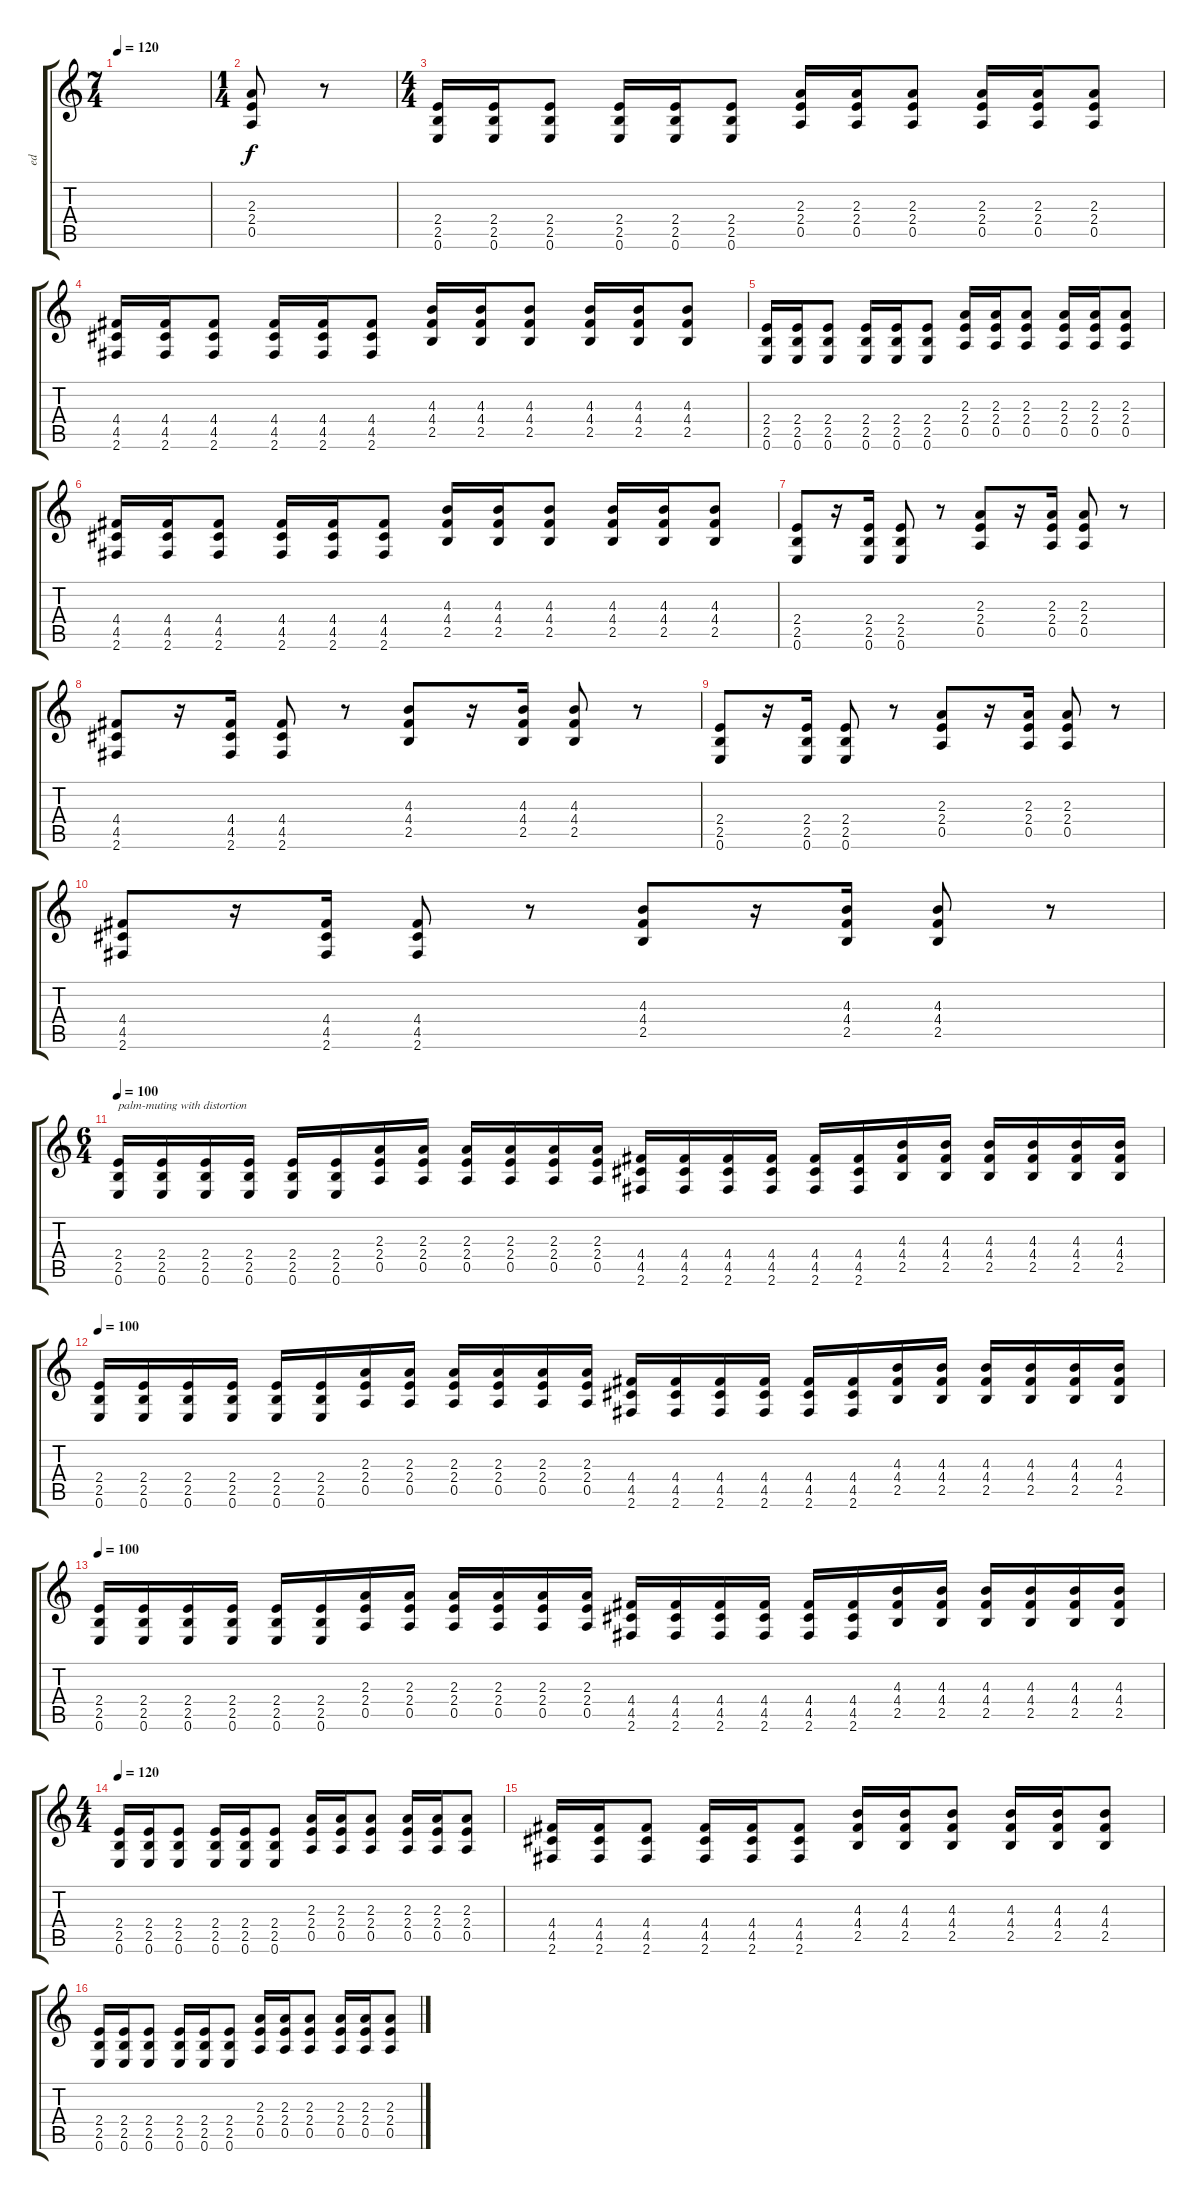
\track ("ed" "ed") {instrument distortionguitar}
\staff {score tabs}
\tuning (E4 B3 G3 D3 A2 E2) {hide}
\ts (7 4)
\tempo 120
\clef g2
\ks c
|
\ts (1 4)
(2.3 2.4 0.5).8 r.8 |
\ts (4 4)
(2.4 2.5 0.6).16 (2.4 2.5 0.6).16 (2.4 2.5 0.6).8 (2.4 2.5 0.6).16 (2.4 2.5 0.6).16 (2.4 2.5 0.6).8 (2.3 2.4 0.5).16 (2.3 2.4 0.5).16 (2.3 2.4 0.5).8 (2.3 2.4 0.5).16 (2.3 2.4 0.5).16 (2.3 2.4 0.5).8 |
(4.4 4.5 2.6).16 (4.4 4.5 2.6).16 (4.4 4.5 2.6).8 (4.4 4.5 2.6).16 (4.4 4.5 2.6).16 (4.4 4.5 2.6).8 (4.3 4.4 2.5).16 (4.3 4.4 2.5).16 (4.3 4.4 2.5).8 (4.3 4.4 2.5).16 (4.3 4.4 2.5).16 (4.3 4.4 2.5).8 |
(2.4 2.5 0.6).16 (2.4 2.5 0.6).16 (2.4 2.5 0.6).8 (2.4 2.5 0.6).16 (2.4 2.5 0.6).16 (2.4 2.5 0.6).8 (2.3 2.4 0.5).16 (2.3 2.4 0.5).16 (2.3 2.4 0.5).8 (2.3 2.4 0.5).16 (2.3 2.4 0.5).16 (2.3 2.4 0.5).8 |
(4.4 4.5 2.6).16 (4.4 4.5 2.6).16 (4.4 4.5 2.6).8 (4.4 4.5 2.6).16 (4.4 4.5 2.6).16 (4.4 4.5 2.6).8 (4.3 4.4 2.5).16 (4.3 4.4 2.5).16 (4.3 4.4 2.5).8 (4.3 4.4 2.5).16 (4.3 4.4 2.5).16 (4.3 4.4 2.5).8 |
(2.4 2.5 0.6).8 r.16 (2.4 2.5 0.6).16 (2.4 2.5 0.6).8 r.8 (2.3 2.4 0.5).8 r.16 (2.3 2.4 0.5).16 (2.3 2.4 0.5).8 r.8 |
(4.4 4.5 2.6).8 r.16 (4.4 4.5 2.6).16 (4.4 4.5 2.6).8 r.8 (4.3 4.4 2.5).8 r.16 (4.3 4.4 2.5).16 (4.3 4.4 2.5).8 r.8 |
(2.4 2.5 0.6).8 r.16 (2.4 2.5 0.6).16 (2.4 2.5 0.6).8 r.8 (2.3 2.4 0.5).8 r.16 (2.3 2.4 0.5).16 (2.3 2.4 0.5).8 r.8 |
(4.4 4.5 2.6).8 r.16 (4.4 4.5 2.6).16 (4.4 4.5 2.6).8 r.8 (4.3 4.4 2.5).8 r.16 (4.3 4.4 2.5).16 (4.3 4.4 2.5).8 r.8 |
\ts (6 4)
\tempo 100
(2.4 2.5 0.6).16{txt "palm-muting with distortion" instrument electricguitarmuted} (2.4 2.5 0.6).16 (2.4 2.5 0.6).16 (2.4 2.5 0.6).16 (2.4 2.5 0.6).16 (2.4 2.5 0.6).16 (2.3 2.4 0.5).16 (2.3 2.4 0.5).16 (2.3 2.4 0.5).16 (2.3 2.4 0.5).16 (2.3 2.4 0.5).16 (2.3 2.4 0.5).16 (4.4 4.5 2.6).16 (4.4 4.5 2.6).16 (4.4 4.5 2.6).16 (4.4 4.5 2.6).16 (4.4 4.5 2.6).16 (4.4 4.5 2.6).16 (4.3 4.4 2.5).16 (4.3 4.4 2.5).16 (4.3 4.4 2.5).16 (4.3 4.4 2.5).16 (4.3 4.4 2.5).16 (4.3 4.4 2.5).16 |
\tempo 100
(2.4 2.5 0.6).16{instrument electricguitarmuted} (2.4 2.5 0.6).16 (2.4 2.5 0.6).16 (2.4 2.5 0.6).16 (2.4 2.5 0.6).16 (2.4 2.5 0.6).16 (2.3 2.4 0.5).16 (2.3 2.4 0.5).16 (2.3 2.4 0.5).16 (2.3 2.4 0.5).16 (2.3 2.4 0.5).16 (2.3 2.4 0.5).16 (4.4 4.5 2.6).16 (4.4 4.5 2.6).16 (4.4 4.5 2.6).16 (4.4 4.5 2.6).16 (4.4 4.5 2.6).16 (4.4 4.5 2.6).16 (4.3 4.4 2.5).16 (4.3 4.4 2.5).16 (4.3 4.4 2.5).16 (4.3 4.4 2.5).16 (4.3 4.4 2.5).16 (4.3 4.4 2.5).16 |
\tempo 100
(2.4 2.5 0.6).16{instrument electricguitarmuted} (2.4 2.5 0.6).16 (2.4 2.5 0.6).16 (2.4 2.5 0.6).16 (2.4 2.5 0.6).16 (2.4 2.5 0.6).16 (2.3 2.4 0.5).16 (2.3 2.4 0.5).16 (2.3 2.4 0.5).16 (2.3 2.4 0.5).16 (2.3 2.4 0.5).16 (2.3 2.4 0.5).16 (4.4 4.5 2.6).16 (4.4 4.5 2.6).16 (4.4 4.5 2.6).16 (4.4 4.5 2.6).16 (4.4 4.5 2.6).16 (4.4 4.5 2.6).16 (4.3 4.4 2.5).16 (4.3 4.4 2.5).16 (4.3 4.4 2.5).16 (4.3 4.4 2.5).16 (4.3 4.4 2.5).16 (4.3 4.4 2.5).16 |
\ts (4 4)
\tempo 120
(2.4 2.5 0.6).16{instrument distortionguitar} (2.4 2.5 0.6).16 (2.4 2.5 0.6).8 (2.4 2.5 0.6).16 (2.4 2.5 0.6).16 (2.4 2.5 0.6).8 (2.3 2.4 0.5).16 (2.3 2.4 0.5).16 (2.3 2.4 0.5).8 (2.3 2.4 0.5).16 (2.3 2.4 0.5).16 (2.3 2.4 0.5).8 |
(4.4 4.5 2.6).16 (4.4 4.5 2.6).16 (4.4 4.5 2.6).8 (4.4 4.5 2.6).16 (4.4 4.5 2.6).16 (4.4 4.5 2.6).8 (4.3 4.4 2.5).16 (4.3 4.4 2.5).16 (4.3 4.4 2.5).8 (4.3 4.4 2.5).16 (4.3 4.4 2.5).16 (4.3 4.4 2.5).8 |
(2.4 2.5 0.6).16 (2.4 2.5 0.6).16 (2.4 2.5 0.6).8 (2.4 2.5 0.6).16 (2.4 2.5 0.6).16 (2.4 2.5 0.6).8 (2.3 2.4 0.5).16 (2.3 2.4 0.5).16 (2.3 2.4 0.5).8 (2.3 2.4 0.5).16 (2.3 2.4 0.5).16 (2.3 2.4 0.5).8
